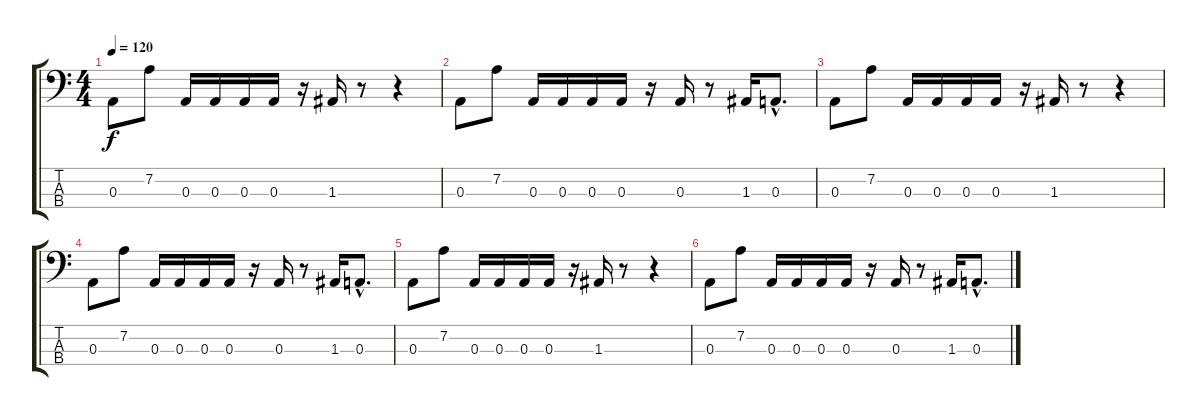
\track "" {instrument slapbass2}
\staff {score tabs}
\tuning (G2 D2 A1 D1) {hide}
\ts (4 4)
\tempo 120
\clef f4
\ks c
0.3.8{dy f} 7.2.8 0.3.16 0.3.16 0.3.16 0.3.16 r.16 1.3.16 r.8 r.4 |
0.3.8 7.2.8 0.3.16 0.3.16 0.3.16 0.3.16 r.16 0.3.16 r.8 1.3.16 0.3{hac}.8{d} |
0.3.8 7.2.8 0.3.16 0.3.16 0.3.16 0.3.16 r.16 1.3.16 r.8 r.4 |
0.3.8 7.2.8 0.3.16 0.3.16 0.3.16 0.3.16 r.16 0.3.16 r.8 1.3.16 0.3{hac}.8{d} |
0.3.8 7.2.8 0.3.16 0.3.16 0.3.16 0.3.16 r.16 1.3.16 r.8 r.4 |
0.3.8 7.2.8 0.3.16 0.3.16 0.3.16 0.3.16 r.16 0.3.16 r.8 1.3.16 0.3{hac}.8{d}
